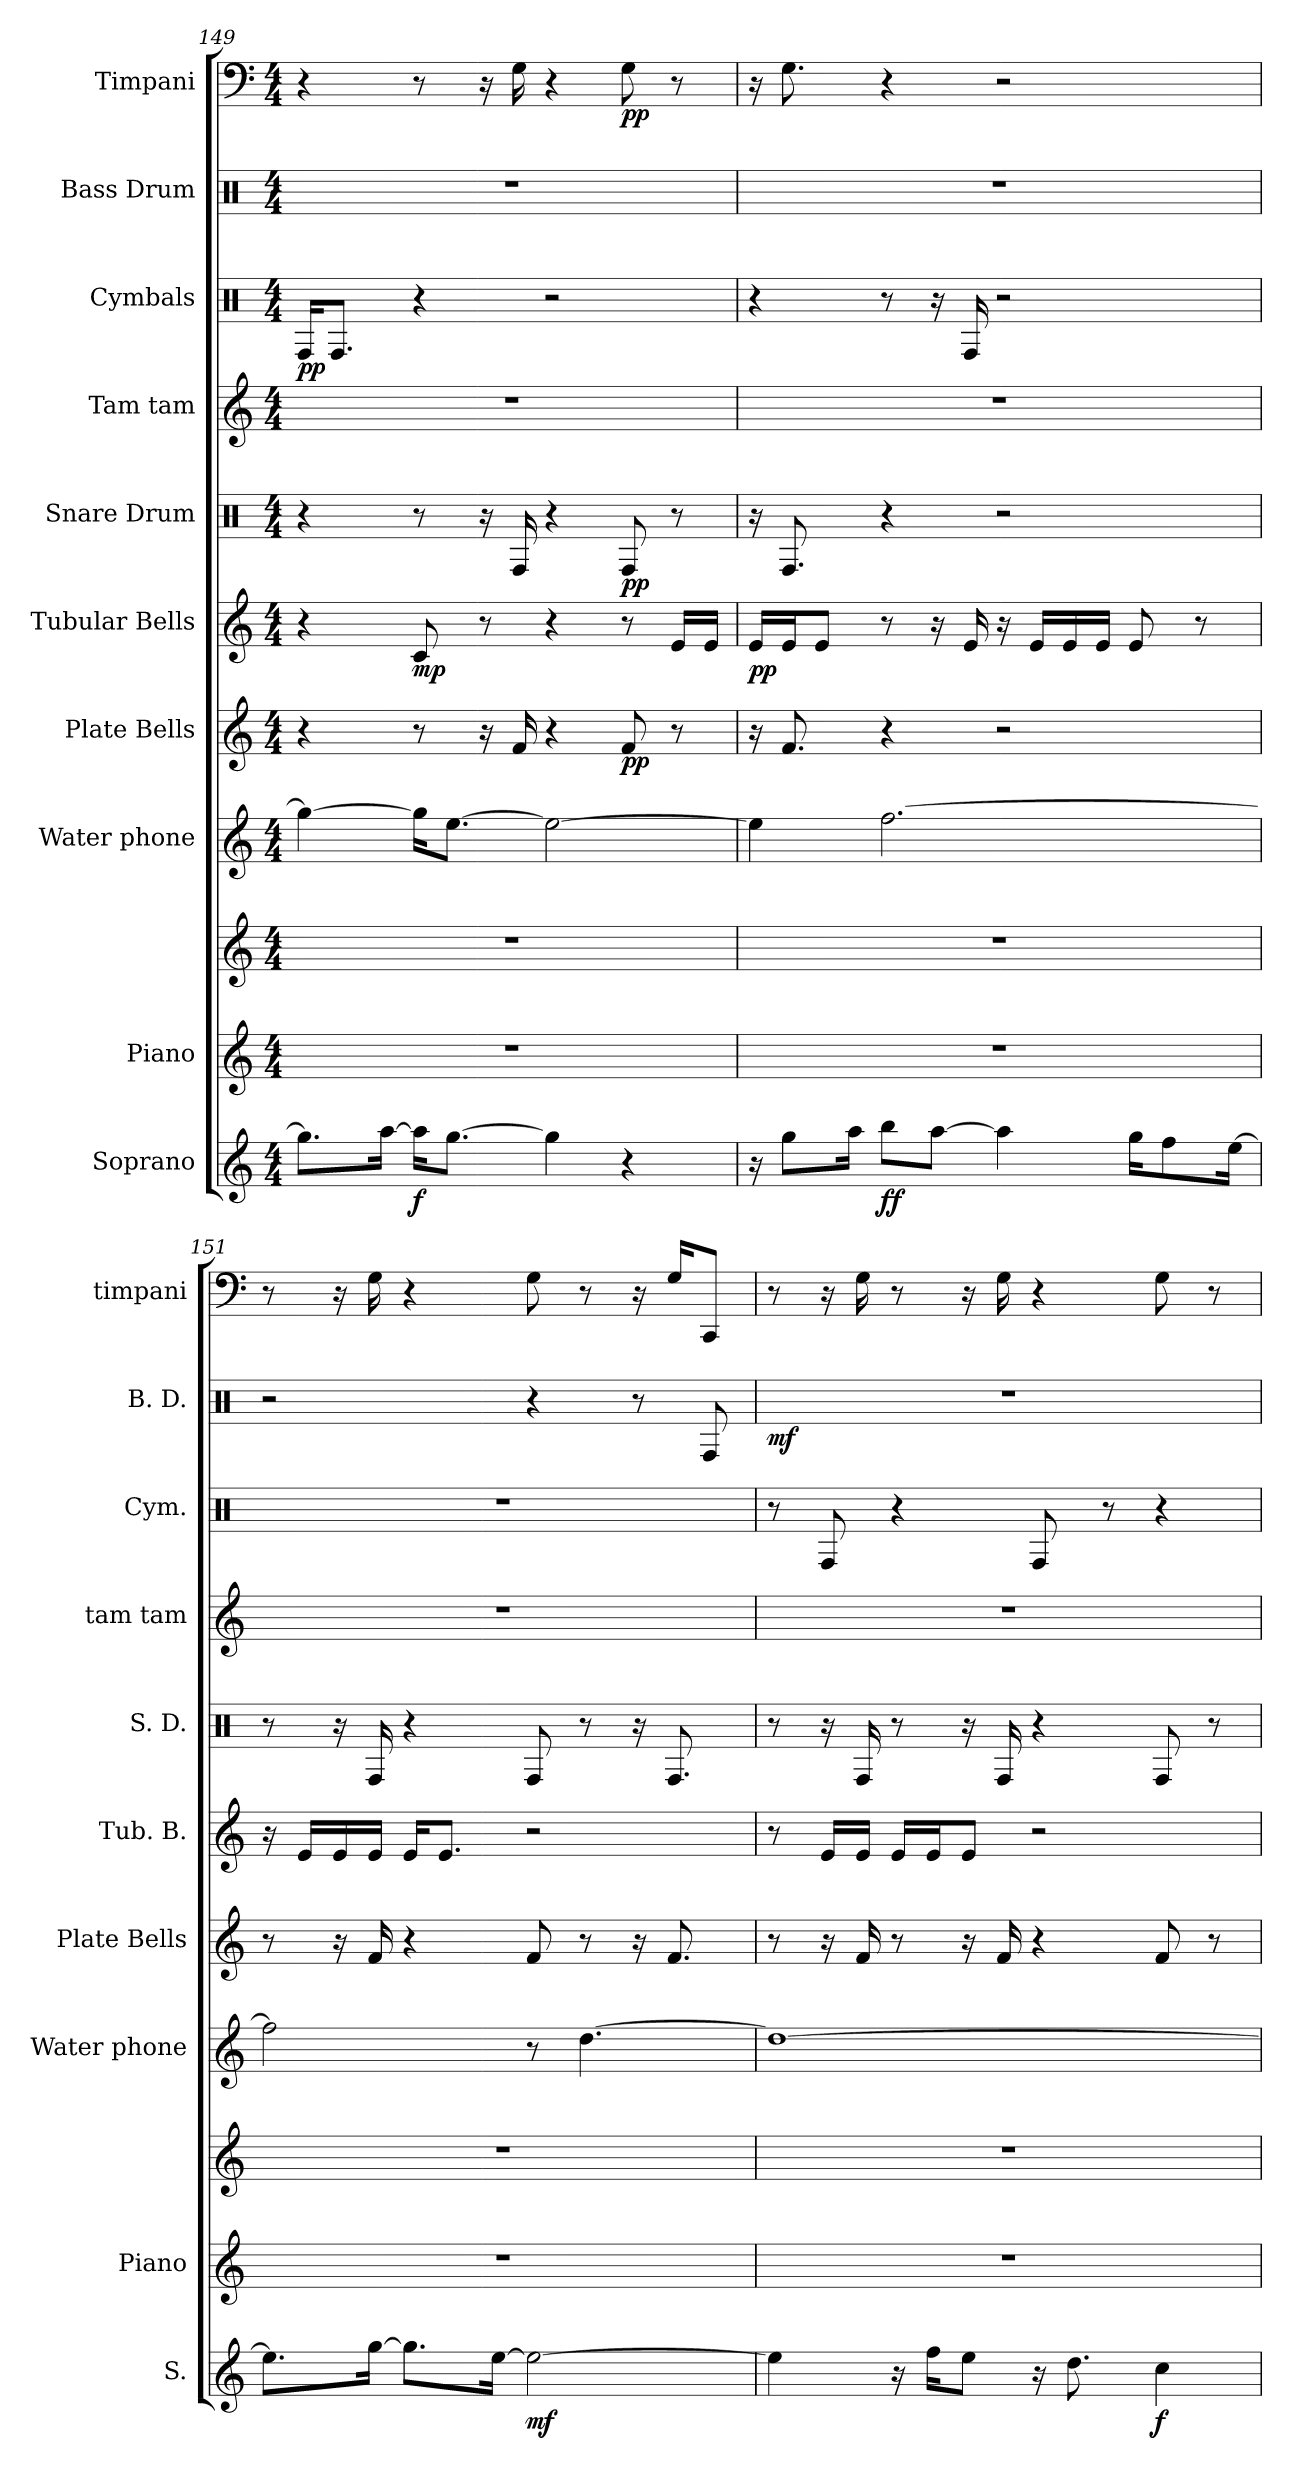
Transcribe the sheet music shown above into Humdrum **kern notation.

**kern	**dynam	**kern	**kern	**kern	**kern	**dynam	**kern	**dynam	**kern	**dynam	**kern	**kern	**dynam	**kern	**dynam	**kern	**dynam
*part10	*part10	*part9	*part9	*part8	*part7	*part7	*part6	*part6	*part5	*part5	*part4	*part3	*part3	*part2	*part2	*part1	*part1
*staff11	*staff11	*staff10	*staff9	*staff8	*staff7	*staff7	*staff6	*staff6	*staff5	*staff5	*staff4	*staff3	*staff3	*staff2	*staff2	*staff1	*staff1
*I"Soprano	*	*I"Piano	*	*I"Water phone	*I"Plate Bells	*	*I"Tubular Bells	*	*I"Snare Drum	*	*I"Tam tam	*I"Cymbals	*	*I"Bass Drum	*	*I"Timpani	*
*I'S.	*	*I'Piano	*	*I'Water phone	*I'Plate Bells	*	*I'Tub. B.	*	*I'S. D.	*	*I'tam tam	*I'Cym.	*	*I'B. D.	*	*I'timpani	*
!!LO:PB:g=z
*clefG2	*	*clefG2	*clefG2	*clefG2	*clefG2	*	*clefG2	*	*clefX	*	*clefG2	*clefX	*	*clefX	*	*clefF4	*
*k[]	*	*k[]	*k[]	*k[]	*k[]	*	*k[]	*	*k[]	*	*k[]	*k[]	*	*k[]	*	*k[]	*
*C:	*	*C:	*C:	*C:	*C:	*	*C:	*	*C:	*	*C:	*C:	*	*C:	*	*C:	*
*M4/4	*	*M4/4	*M4/4	*M4/4	*M4/4	*	*M4/4	*	*M4/4	*	*M4/4	*M4/4	*	*M4/4	*	*M4/4	*
=149	=149	=149	=149	=149	=149	=149	=149	=149	=149	=149	=149	=149	=149	=149	=149	=149	=149
8.ggi\L]	.	1r	1r	4ggi\_	4r	.	4r	.	4r	.	1r	16RFi/KL	pp	1r	.	4r	.
.	.	.	.	.	.	.	.	.	.	.	.	8.RFi/J	.	.	.	.	.
[16aai\Jk	.	.	.	.	.	.	.	.	.	.	.	.	.	.	.	.	.
16aai\KL]	f	.	.	16ggi\KL]	8r	.	8ci/	mp	8r	.	.	4r	.	.	.	8r	.
[8.ggi\J	.	.	.	[8.eei\J	.	.	.	.	.	.	.	.	.	.	.	.	.
.	.	.	.	.	16r	.	8r	.	16r	.	.	.	.	.	.	16r	.
.	.	.	.	.	16fi/	.	.	.	16RFi/	.	.	.	.	.	.	16Gi\	.
4ggi\]	.	.	.	2eei\_	4r	.	4r	.	4r	.	.	2r	.	.	.	4r	.
4r	.	.	.	.	8fi/	pp	8r	.	8RFi/	pp	.	.	.	.	.	8Gi\	pp
.	.	.	.	.	8r	.	16ei/LL	.	8r	.	.	.	.	.	.	8r	.
.	.	.	.	.	.	.	16ei/JJ	.	.	.	.	.	.	.	.	.	.
=150	=150	=150	=150	=150	=150	=150	=150	=150	=150	=150	=150	=150	=150	=150	=150	=150	=150
16r	.	1r	1r	4eei\]	16r	.	16ei/LL	pp	16r	.	1r	4r	.	1r	.	16r	.
8ggi\L	.	.	.	.	8.fi/	.	16ei/J	.	8.RFi/	.	.	.	.	.	.	8.Gi\	.
.	.	.	.	.	.	.	8ei/J	.	.	.	.	.	.	.	.	.	.
16aai\Jk	.	.	.	.	.	.	.	.	.	.	.	.	.	.	.	.	.
8bbi\L	ff	.	.	[2.ffi\	4r	.	8r	.	4r	.	.	8r	.	.	.	4r	.
[8aai\J	.	.	.	.	.	.	16r	.	.	.	.	16r	.	.	.	.	.
.	.	.	.	.	.	.	16ei/	.	.	.	.	16RFi/	.	.	.	.	.
4aai\]	.	.	.	.	2r	.	16r	.	2r	.	.	2r	.	.	.	2r	.
.	.	.	.	.	.	.	16ei/LL	.	.	.	.	.	.	.	.	.	.
.	.	.	.	.	.	.	16ei/	.	.	.	.	.	.	.	.	.	.
.	.	.	.	.	.	.	16ei/JJ	.	.	.	.	.	.	.	.	.	.
16ggi\KL	.	.	.	.	.	.	8ei/	.	.	.	.	.	.	.	.	.	.
8ffi\	.	.	.	.	.	.	.	.	.	.	.	.	.	.	.	.	.
.	.	.	.	.	.	.	8r	.	.	.	.	.	.	.	.	.	.
[16eei\Jk	.	.	.	.	.	.	.	.	.	.	.	.	.	.	.	.	.
=151	=151	=151	=151	=151	=151	=151	=151	=151	=151	=151	=151	=151	=151	=151	=151	=151	=151
8.eei\L]	.	1r	1r	2ffi\]	8r	.	16r	.	8r	.	1r	1r	.	2r	.	8r	.
.	.	.	.	.	.	.	16ei/LL	.	.	.	.	.	.	.	.	.	.
.	.	.	.	.	16r	.	16ei/	.	16r	.	.	.	.	.	.	16r	.
[16ggi\Jk	.	.	.	.	16fi/	.	16ei/JJ	.	16RFi/	.	.	.	.	.	.	16Gi\	.
8.ggi\L]	.	.	.	.	4r	.	16ei/KL	.	4r	.	.	.	.	.	.	4r	.
.	.	.	.	.	.	.	8.ei/J	.	.	.	.	.	.	.	.	.	.
[16eei\Jk	.	.	.	.	.	.	.	.	.	.	.	.	.	.	.	.	.
2eei\_	mf	.	.	8r	8fi/	.	2r	.	8RFi/	.	.	.	.	4r	.	8Gi\	.
.	.	.	.	[4.ddi\	8r	.	.	.	8r	.	.	.	.	.	.	8r	.
.	.	.	.	.	16r	.	.	.	16r	.	.	.	.	8r	.	16r	.
.	.	.	.	.	8.fi/	.	.	.	8.RFi/	.	.	.	.	.	.	16Gi/KL	.
.	.	.	.	.	.	.	.	.	.	.	.	.	.	8RFi/	.	8CCi/J	.
!!LO:PB:g=z
=152	=152	=152	=152	=152	=152	=152	=152	=152	=152	=152	=152	=152	=152	=152	=152	=152	=152
4eei\]	.	1r	1r	1ddi_	8r	.	8r	.	8r	.	1r	8r	.	1r	mf	8r	.
.	.	.	.	.	16r	.	16ei/LL	.	16r	.	.	8RFi/	.	.	.	16r	.
.	.	.	.	.	16fi/	.	16ei/JJ	.	16RFi/	.	.	.	.	.	.	16Gi\	.
16r	.	.	.	.	8r	.	16ei/LL	.	8r	.	.	4r	.	.	.	8r	.
16ffi\KL	.	.	.	.	.	.	16ei/J	.	.	.	.	.	.	.	.	.	.
8eei\J	.	.	.	.	16r	.	8ei/J	.	16r	.	.	.	.	.	.	16r	.
.	.	.	.	.	16fi/	.	.	.	16RFi/	.	.	.	.	.	.	16Gi\	.
16r	.	.	.	.	4r	.	2r	.	4r	.	.	8RFi/	.	.	.	4r	.
8.ddi\	.	.	.	.	.	.	.	.	.	.	.	.	.	.	.	.	.
.	.	.	.	.	.	.	.	.	.	.	.	8r	.	.	.	.	.
4cci\	f	.	.	.	8fi/	.	.	.	8RFi/	.	.	4r	.	.	.	8Gi\	.
.	.	.	.	.	8r	.	.	.	8r	.	.	.	.	.	.	8r	.
=	=	=	=	=	=	=	=	=	=	=	=	=	=	=	=	=	=
*-	*-	*-	*-	*-	*-	*-	*-	*-	*-	*-	*-	*-	*-	*-	*-	*-	*-
